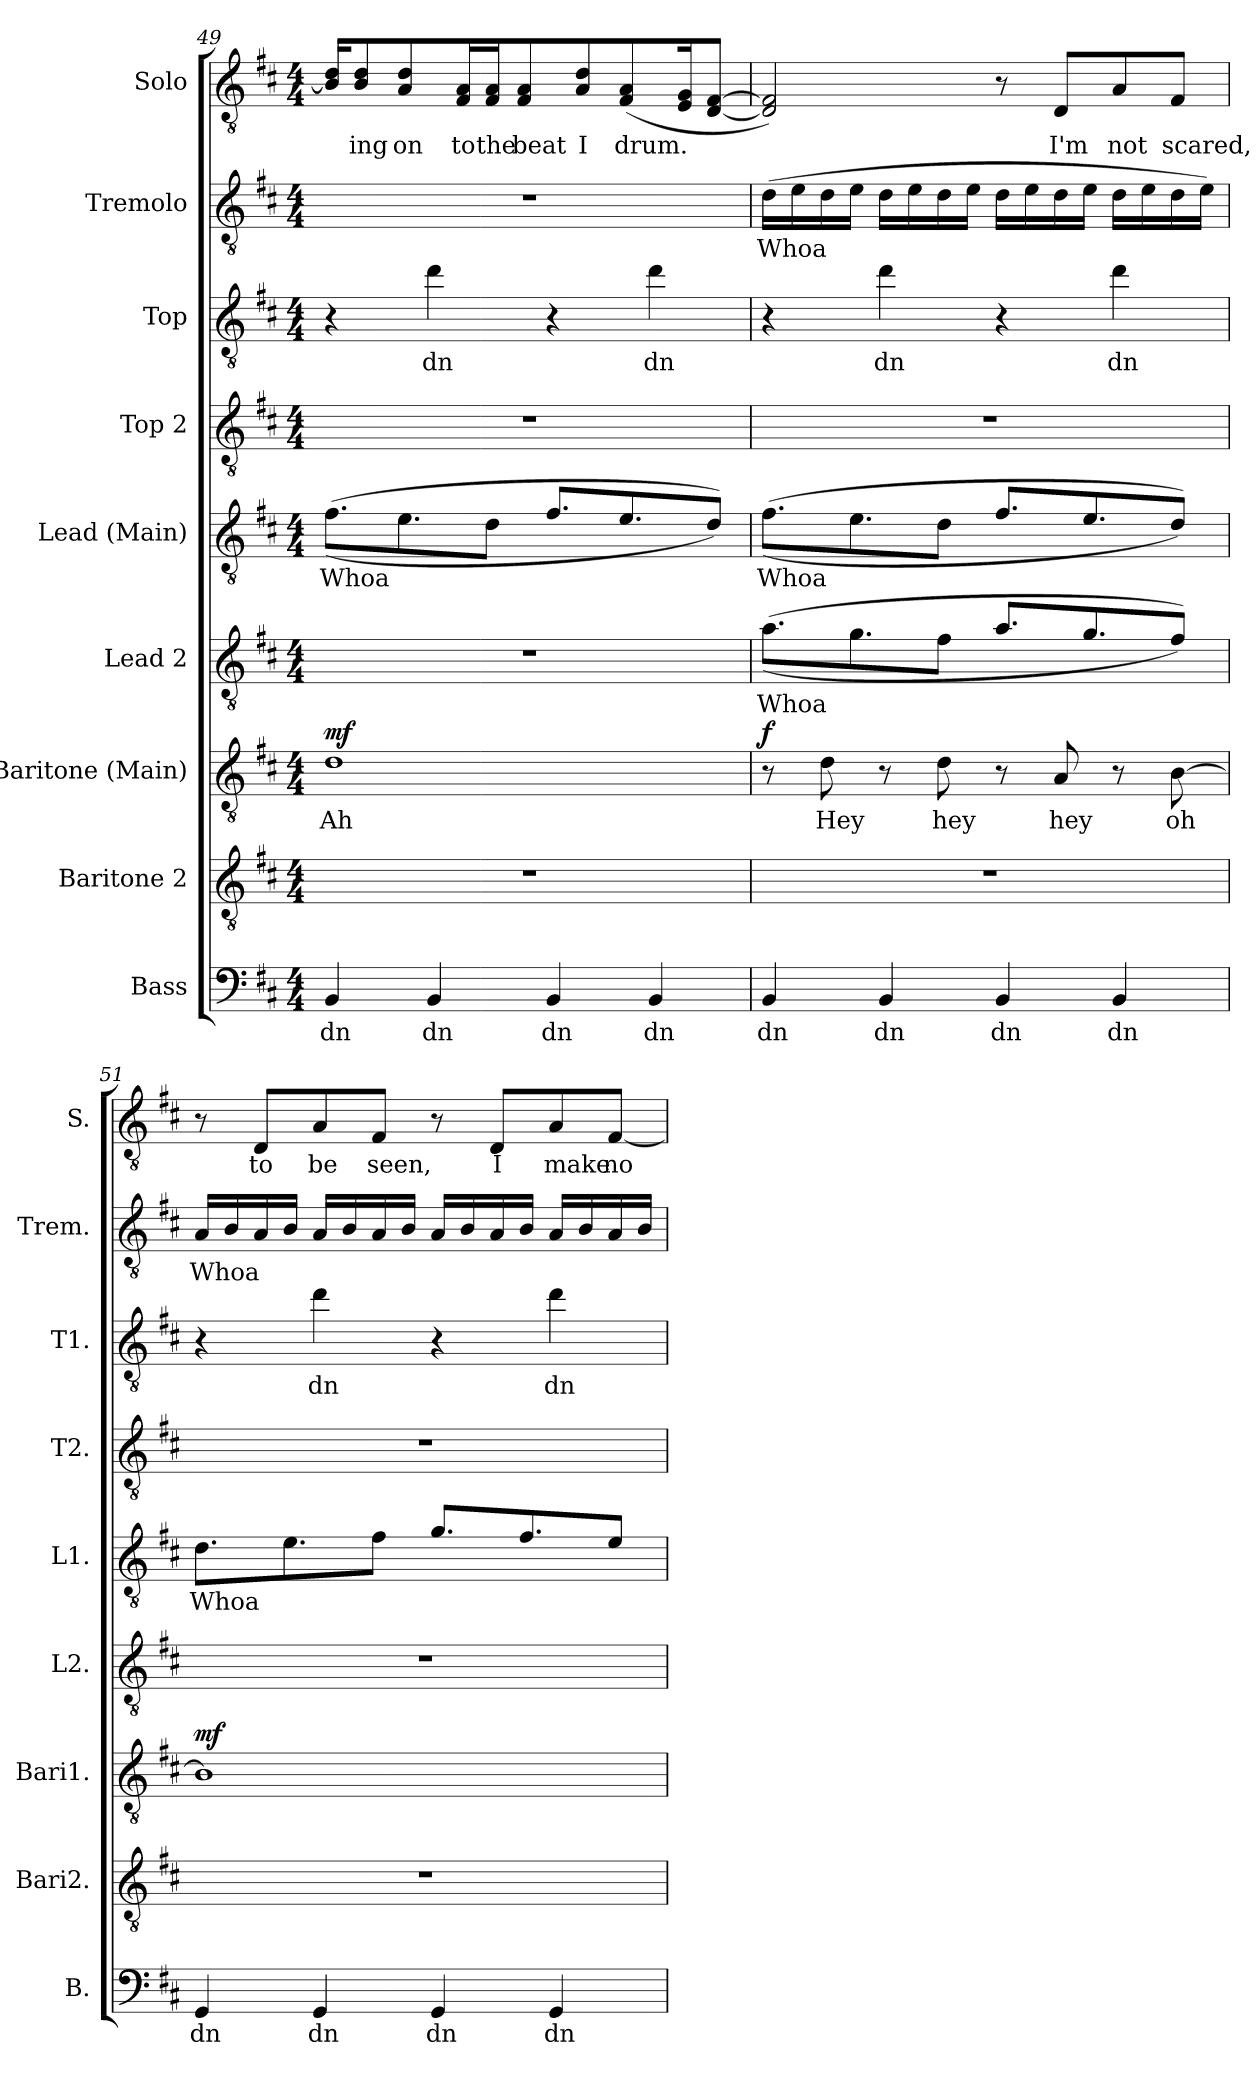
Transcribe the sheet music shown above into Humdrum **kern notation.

**kern	**text	**kern	**kern	**text	**dynam	**kern	**text	**kern	**text	**kern	**kern	**text	**kern	**text	**kern	**text
*part9	*part9	*part8	*part7	*part7	*part7	*part6	*part6	*part5	*part5	*part4	*part3	*part3	*part2	*part2	*part1	*part1
*staff9	*staff9	*staff8	*staff7	*staff7	*staff7	*staff6	*staff6	*staff5	*staff5	*staff4	*staff3	*staff3	*staff2	*staff2	*staff1	*staff1
*I"Bass	*	*I"Baritone 2	*I"Baritone (Main)	*	*	*I"Lead 2	*	*I"Lead (Main)	*	*I"Top 2	*I"Top	*	*I"Tremolo	*	*I"Solo	*
*I'B.	*	*I'Bari2.	*I'Bari1.	*	*	*I'L2.	*	*I'L1.	*	*I'T2.	*I'T1.	*	*I'Trem.	*	*I'S.	*
*clefF4	*	*clefGv2	*clefGv2	*	*	*clefGv2	*	*clefGv2	*	*clefGv2	*clefGv2	*	*clefGv2	*	*clefGv2	*
*k[f#c#]	*	*k[f#c#]	*k[f#c#]	*	*	*k[f#c#]	*	*k[f#c#]	*	*k[f#c#]	*k[f#c#]	*	*k[f#c#]	*	*k[f#c#]	*
*M4/4	*	*M4/4	*M4/4	*	*	*M4/4	*	*M4/4	*	*M4/4	*M4/4	*	*M4/4	*	*M4/4	*
=49	=49	=49	=49	=49	=49	=49	=49	=49	=49	=49	=49	=49	=49	=49	=49	=49
!	!LO:LY:b	!	!	!LO:LY:b	!LO:DY:b	!	!	!	!LO:LY:b	!	!	!	!	!	!	!
4BB/	dn	1r	1d	Ah	mf	1r	.	(>(>8.f#\L	Whoa	1r	4r	.	1r	.	16B/] 16d/KL	.
!	!	!	!	!	!	!	!	!	!	!	!	!	!	!	!	!LO:LY:b
.	.	.	.	.	.	.	.	.	.	.	.	.	.	.	8B/ 8d/	-ing
!	!	!	!	!	!	!	!	!	!	!	!	!	!	!	!	!LO:LY:b
.	.	.	.	.	.	.	.	8.e\	.	.	.	.	.	.	8A/ 8d/	on
!	!LO:LY:b	!	!	!	!	!	!	!	!	!	!	!LO:LY:b	!	!	!	!
4BB/	dn	.	.	.	.	.	.	.	.	.	4dd\	dn	.	.	.	.
!	!	!	!	!	!	!	!	!	!	!	!	!	!	!	!	!LO:LY:b
.	.	.	.	.	.	.	.	.	.	.	.	.	.	.	16F#/ 16A/L	to
!	!	!	!	!	!	!	!	!	!	!	!	!	!	!	!	!LO:LY:b
.	.	.	.	.	.	.	.	8d\J	.	.	.	.	.	.	16F#/ 16A/J	the
!	!	!	!	!	!	!	!	!	!	!	!	!	!	!	!	!LO:LY:b
.	.	.	.	.	.	.	.	.	.	.	.	.	.	.	8F#/ 8A/	beat
!	!LO:LY:b	!	!	!	!	!	!	!	!	!	!	!	!	!	!	!
4BB/	dn	.	.	.	.	.	.	8.f#/L	.	.	4r	.	.	.	.	.
!	!	!	!	!	!	!	!	!	!	!	!	!	!	!	!	!LO:LY:b
.	.	.	.	.	.	.	.	.	.	.	.	.	.	.	8A/ 8d/	I
!	!	!	!	!	!	!	!	!	!	!	!	!	!	!	!	!LO:LY:b
.	.	.	.	.	.	.	.	8.e/	.	.	.	.	.	.	(<8F#/ 8A/	drum.
!	!LO:LY:b	!	!	!	!	!	!	!	!	!	!	!LO:LY:b	!	!	!	!
4BB/	dn	.	.	.	.	.	.	.	.	.	4dd\	dn	.	.	.	.
.	.	.	.	.	.	.	.	.	.	.	.	.	.	.	16E/ 16G/K	.
.	.	.	.	.	.	.	.	8d/J))	.	.	.	.	.	.	[8D/ [8F#/J	.
!!LO:PB:g=z
=50	=50	=50	=50	=50	=50	=50	=50	=50	=50	=50	=50	=50	=50	=50	=50	=50
!	!LO:LY:b	!	!	!	!LO:DY:b	!	!LO:LY:b	!	!LO:LY:b	!	!	!	!	!LO:LY:b	!	!
4BB/	dn	1r	8r	.	f	(>(>8.a\L	Whoa	(>(>8.f#\L	Whoa	1r	4r	.	(>16d\LL	Whoa	2D/] 2F#/])	.
.	.	.	.	.	.	.	.	.	.	.	.	.	16e\	.	.	.
!	!	!	!	!LO:LY:b	!	!	!	!	!	!	!	!	!	!	!	!
.	.	.	8d\	Hey	.	.	.	.	.	.	.	.	16d\	.	.	.
.	.	.	.	.	.	8.g\	.	8.e\	.	.	.	.	16e\JJ	.	.	.
!	!LO:LY:b	!	!	!	!	!	!	!	!	!	!	!LO:LY:b	!	!	!	!
4BB/	dn	.	8r	.	.	.	.	.	.	.	4dd\	dn	16d\LL	.	.	.
.	.	.	.	.	.	.	.	.	.	.	.	.	16e\	.	.	.
!	!	!	!	!LO:LY:b	!	!	!	!	!	!	!	!	!	!	!	!
.	.	.	8d\	hey	.	8f#\J	.	8d\J	.	.	.	.	16d\	.	.	.
.	.	.	.	.	.	.	.	.	.	.	.	.	16e\JJ	.	.	.
!	!LO:LY:b	!	!	!	!	!	!	!	!	!	!	!	!	!	!	!
4BB/	dn	.	8r	.	.	8.a/L	.	8.f#/L	.	.	4r	.	16d\LL	.	8r	.
.	.	.	.	.	.	.	.	.	.	.	.	.	16e\	.	.	.
!	!	!	!	!LO:LY:b	!	!	!	!	!	!	!	!	!	!	!	!LO:LY:b
.	.	.	8A/	hey	.	.	.	.	.	.	.	.	16d\	.	8D/L	I'm
.	.	.	.	.	.	8.g/	.	8.e/	.	.	.	.	16e\JJ	.	.	.
!	!LO:LY:b	!	!	!	!	!	!	!	!	!	!	!LO:LY:b	!	!	!	!LO:LY:b
4BB/	dn	.	8r	.	.	.	.	.	.	.	4dd\	dn	16d\LL	.	8A/	not
.	.	.	.	.	.	.	.	.	.	.	.	.	16e\	.	.	.
!	!	!	!	!LO:LY:b	!	!	!	!	!	!	!	!	!	!	!	!LO:LY:b
.	.	.	[8B\	oh	.	8f#/J))	.	8d/J))	.	.	.	.	16d\	.	8F#/J	scared,
.	.	.	.	.	.	.	.	.	.	.	.	.	16e\JJ)	.	.	.
=51	=51	=51	=51	=51	=51	=51	=51	=51	=51	=51	=51	=51	=51	=51	=51	=51
!	!LO:LY:b	!	!	!	!LO:DY:b	!	!	!	!LO:LY:b	!	!	!	!	!LO:LY:b	!	!
4GG/	dn	1r	1B]	.	mf	1r	.	8.d\L	Whoa	1r	4r	.	16A/LL	Whoa	8r	.
.	.	.	.	.	.	.	.	.	.	.	.	.	16B/	.	.	.
!	!	!	!	!	!	!	!	!	!	!	!	!	!	!	!	!LO:LY:b
.	.	.	.	.	.	.	.	.	.	.	.	.	16A/	.	8D/L	to
.	.	.	.	.	.	.	.	8.e\	.	.	.	.	16B/JJ	.	.	.
!	!LO:LY:b	!	!	!	!	!	!	!	!	!	!	!LO:LY:b	!	!	!	!LO:LY:b
4GG/	dn	.	.	.	.	.	.	.	.	.	4dd\	dn	16A/LL	.	8A/	be
.	.	.	.	.	.	.	.	.	.	.	.	.	16B/	.	.	.
!	!	!	!	!	!	!	!	!	!	!	!	!	!	!	!	!LO:LY:b
.	.	.	.	.	.	.	.	8f#\J	.	.	.	.	16A/	.	8F#/J	seen,
.	.	.	.	.	.	.	.	.	.	.	.	.	16B/JJ	.	.	.
!	!LO:LY:b	!	!	!	!	!	!	!	!	!	!	!	!	!	!	!
4GG/	dn	.	.	.	.	.	.	8.g/L	.	.	4r	.	16A/LL	.	8r	.
.	.	.	.	.	.	.	.	.	.	.	.	.	16B/	.	.	.
!	!	!	!	!	!	!	!	!	!	!	!	!	!	!	!	!LO:LY:b
.	.	.	.	.	.	.	.	.	.	.	.	.	16A/	.	8D/L	I
.	.	.	.	.	.	.	.	8.f#/	.	.	.	.	16B/JJ	.	.	.
!	!LO:LY:b	!	!	!	!	!	!	!	!	!	!	!LO:LY:b	!	!	!	!LO:LY:b
4GG/	dn	.	.	.	.	.	.	.	.	.	4dd\	dn	16A/LL	.	8A/	make
.	.	.	.	.	.	.	.	.	.	.	.	.	16B/	.	.	.
!	!	!	!	!	!	!	!	!	!	!	!	!	!	!	!	!LO:LY:b
.	.	.	.	.	.	.	.	8e/J	.	.	.	.	16A/	.	[8F#/J	no
.	.	.	.	.	.	.	.	.	.	.	.	.	16B/JJ	.	.	.
=	=	=	=	=	=	=	=	=	=	=	=	=	=	=	=	=
*-	*-	*-	*-	*-	*-	*-	*-	*-	*-	*-	*-	*-	*-	*-	*-	*-
